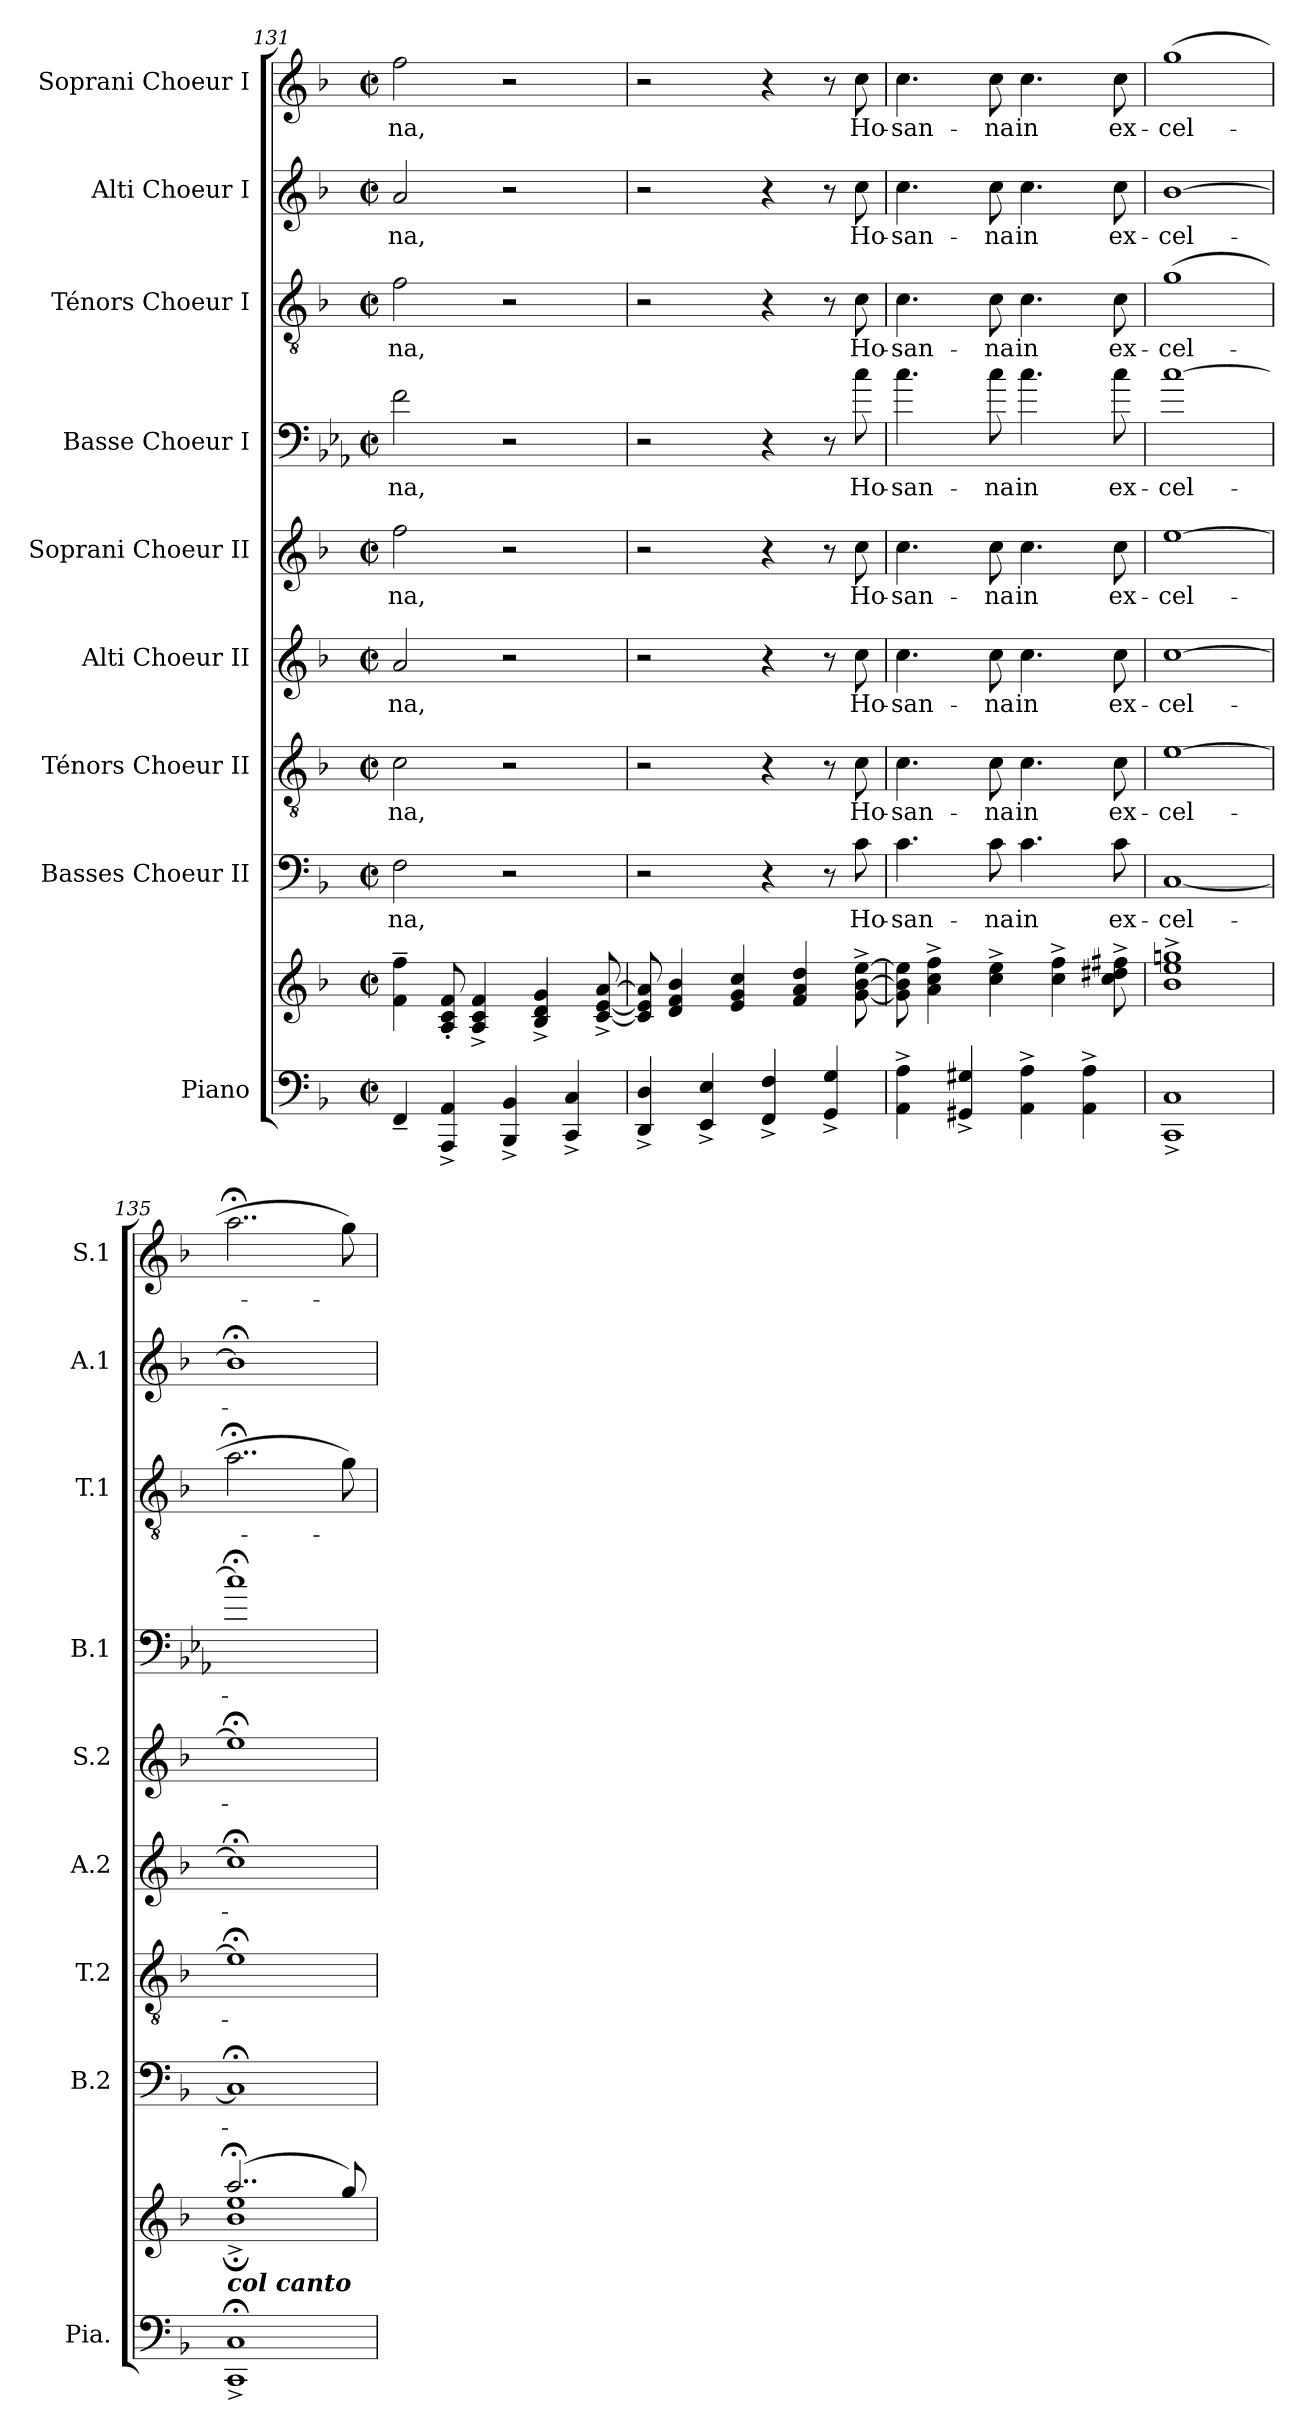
**kern	**kern	**kern	**text	**kern	**text	**kern	**text	**kern	**text	**kern	**text	**kern	**text	**kern	**text	**kern	**text
*part9	*part9	*part8	*part8	*part7	*part7	*part6	*part6	*part5	*part5	*part4	*part4	*part3	*part3	*part2	*part2	*part1	*part1
*staff10	*staff9	*staff8	*staff8	*staff7	*staff7	*staff6	*staff6	*staff5	*staff5	*staff4	*staff4	*staff3	*staff3	*staff2	*staff2	*staff1	*staff1
*I"Piano	*	*I"Basses Choeur II	*	*I"Ténors Choeur II	*	*I"Alti Choeur II	*	*I"Soprani Choeur II	*	*I"Basse Choeur I	*	*I"Ténors Choeur I	*	*I"Alti Choeur I	*	*I"Soprani Choeur I	*
*I'Pia.	*	*I'B.2	*	*I'T.2	*	*I'A.2	*	*I'S.2	*	*I'B.1	*	*I'T.1	*	*I'A.1	*	*I'S.1	*
*clefF4	*clefG2	*clefF4	*	*clefGv2	*	*clefG2	*	*clefG2	*	*clefF4	*	*clefGv2	*	*clefG2	*	*clefG2	*
*	*	*	*	*	*	*	*	*	*	*ITrd8c14	*	*	*	*	*	*	*
*k[b-]	*k[b-]	*k[b-]	*	*k[b-]	*	*k[b-]	*	*k[b-]	*	*k[b-e-a-]	*	*k[b-]	*	*k[b-]	*	*k[b-]	*
*M2/2	*M2/2	*M2/2	*	*M2/2	*	*M2/2	*	*M2/2	*	*M2/2	*	*M2/2	*	*M2/2	*	*M2/2	*
*met(c|)	*met(c|)	*met(c|)	*	*met(c|)	*	*met(c|)	*	*met(c|)	*	*met(c|)	*	*met(c|)	*	*met(c|)	*	*met(c|)	*
=131	=131	=131	=131	=131	=131	=131	=131	=131	=131	=131	=131	=131	=131	=131	=131	=131	=131
4FF~/	4f\~ 4ff\~	2Fi\	-na,	2c\	-na,	2a/	-na,	2ff\	-na,	2Fi\	-na,	2f\	-na,	2a/	-na,	2ff\	-na,
4AAA/^ 4AA/^	8A/' 8c/' 8f/'	.	.	.	.	.	.	.	.	.	.	.	.	.	.	.	.
.	4A/^ 4c/^ 4f/^	.	.	.	.	.	.	.	.	.	.	.	.	.	.	.	.
4BBB-/^ 4BB-/^	.	2r	.	2r	.	2r	.	2r	.	2r	.	2r	.	2r	.	2r	.
.	4B-/^ 4d/^ 4g/^	.	.	.	.	.	.	.	.	.	.	.	.	.	.	.	.
4CC/^ 4C/^	.	.	.	.	.	.	.	.	.	.	.	.	.	.	.	.	.
.	[8c/^ [8e/^ [8a/^	.	.	.	.	.	.	.	.	.	.	.	.	.	.	.	.
!!LO:PB:g=z
=132	=132	=132	=132	=132	=132	=132	=132	=132	=132	=132	=132	=132	=132	=132	=132	=132	=132
4DD/^ 4D/^	8c/] 8e/] 8a/]	2r	.	2r	.	2r	.	2r	.	2r	.	2r	.	2r	.	2r	.
.	4d/ 4f/ 4b-/	.	.	.	.	.	.	.	.	.	.	.	.	.	.	.	.
4EE/^ 4E/^	.	.	.	.	.	.	.	.	.	.	.	.	.	.	.	.	.
.	4e/ 4g/ 4cc/	.	.	.	.	.	.	.	.	.	.	.	.	.	.	.	.
4FF/^ 4F/^	.	4r	.	4r	.	4r	.	4r	.	4r	.	4r	.	4r	.	4r	.
.	4f/ 4a/ 4dd/	.	.	.	.	.	.	.	.	.	.	.	.	.	.	.	.
4GG/^ 4G/^	.	8r	.	8r	.	8r	.	8r	.	8r	.	8r	.	8r	.	8r	.
.	[8g\^ [8b-\^ [8ee\^	8ci\	Ho-	8c\	Ho-	8cc\	Ho-	8cc\	Ho-	8ci\	Ho-	8c\	Ho-	8cc\	Ho-	8cc\	Ho-
=133	=133	=133	=133	=133	=133	=133	=133	=133	=133	=133	=133	=133	=133	=133	=133	=133	=133
4AA\^ 4A\^	8g\] 8b-\] 8ee\]	4.ci\	-san-	4.c\	-san-	4.cc\	-san-	4.cc\	-san-	4.ci\	-san-	4.c\	-san-	4.cc\	-san-	4.cc\	-san-
.	4a\^ 4cc\^ 4ff\^	.	.	.	.	.	.	.	.	.	.	.	.	.	.	.	.
4GG#X/^ 4G#X/^	.	.	.	.	.	.	.	.	.	.	.	.	.	.	.	.	.
.	4cc\^ 4ee\^	8ci\	-na	8c\	-na	8cc\	-na	8cc\	-na	8ci\	-na	8c\	-na	8cc\	-na	8cc\	-na
4AA\^ 4A\^	.	4.ci\	in	4.c\	in	4.cc\	in	4.cc\	in	4.ci\	in	4.c\	in	4.cc\	in	4.cc\	in
.	4cc\^ 4ff\^	.	.	.	.	.	.	.	.	.	.	.	.	.	.	.	.
4AA\^ 4A\^	.	.	.	.	.	.	.	.	.	.	.	.	.	.	.	.	.
.	8cc\^ 8dd#X\^ 8ff#X\^	8ci\	ex-	8c\	ex-	8cc\	ex-	8cc\	ex-	8ci\	ex-	8c\	ex-	8cc\	ex-	8cc\	ex-
=134	=134	=134	=134	=134	=134	=134	=134	=134	=134	=134	=134	=134	=134	=134	=134	=134	=134
1CC^ 1C^	1b-^ 1ee^ 1ggn^	[1Ci	-cel-	[1e	-cel-	[1cc	-cel-	[1ee	-cel-	[1ci	-cel-	(1g	-cel-	[1b-	-cel-	(1gg	-cel-
=135	=135	=135	=135	=135	=135	=135	=135	=135	=135	=135	=135	=135	=135	=135	=135	=135	=135
*	*^	*	*	*	*	*	*	*	*	*	*	*	*	*	*	*	*
!LO:TX:a:Bi:t=col canto	!	!	!	!	!	!	!	!	!	!	!	!	!	!	!	!	!	!
1CC;<^ 1C;<^	(2..aa;</	1b-;^ 1ee;^	1C;<i]	.	1e;<]	.	1cc;<]	.	1ee;<]	.	1c;<i]	.	2..a;<\	.	1b-;<]	.	2..aa;<\	.
.	8gg/)	.	.	.	.	.	.	.	.	.	.	.	8g\)	.	.	.	8gg\)	.
*	*v	*v	*	*	*	*	*	*	*	*	*	*	*	*	*	*	*	*
=	=	=	=	=	=	=	=	=	=	=	=	=	=	=	=	=	=
*-	*-	*-	*-	*-	*-	*-	*-	*-	*-	*-	*-	*-	*-	*-	*-	*-	*-
